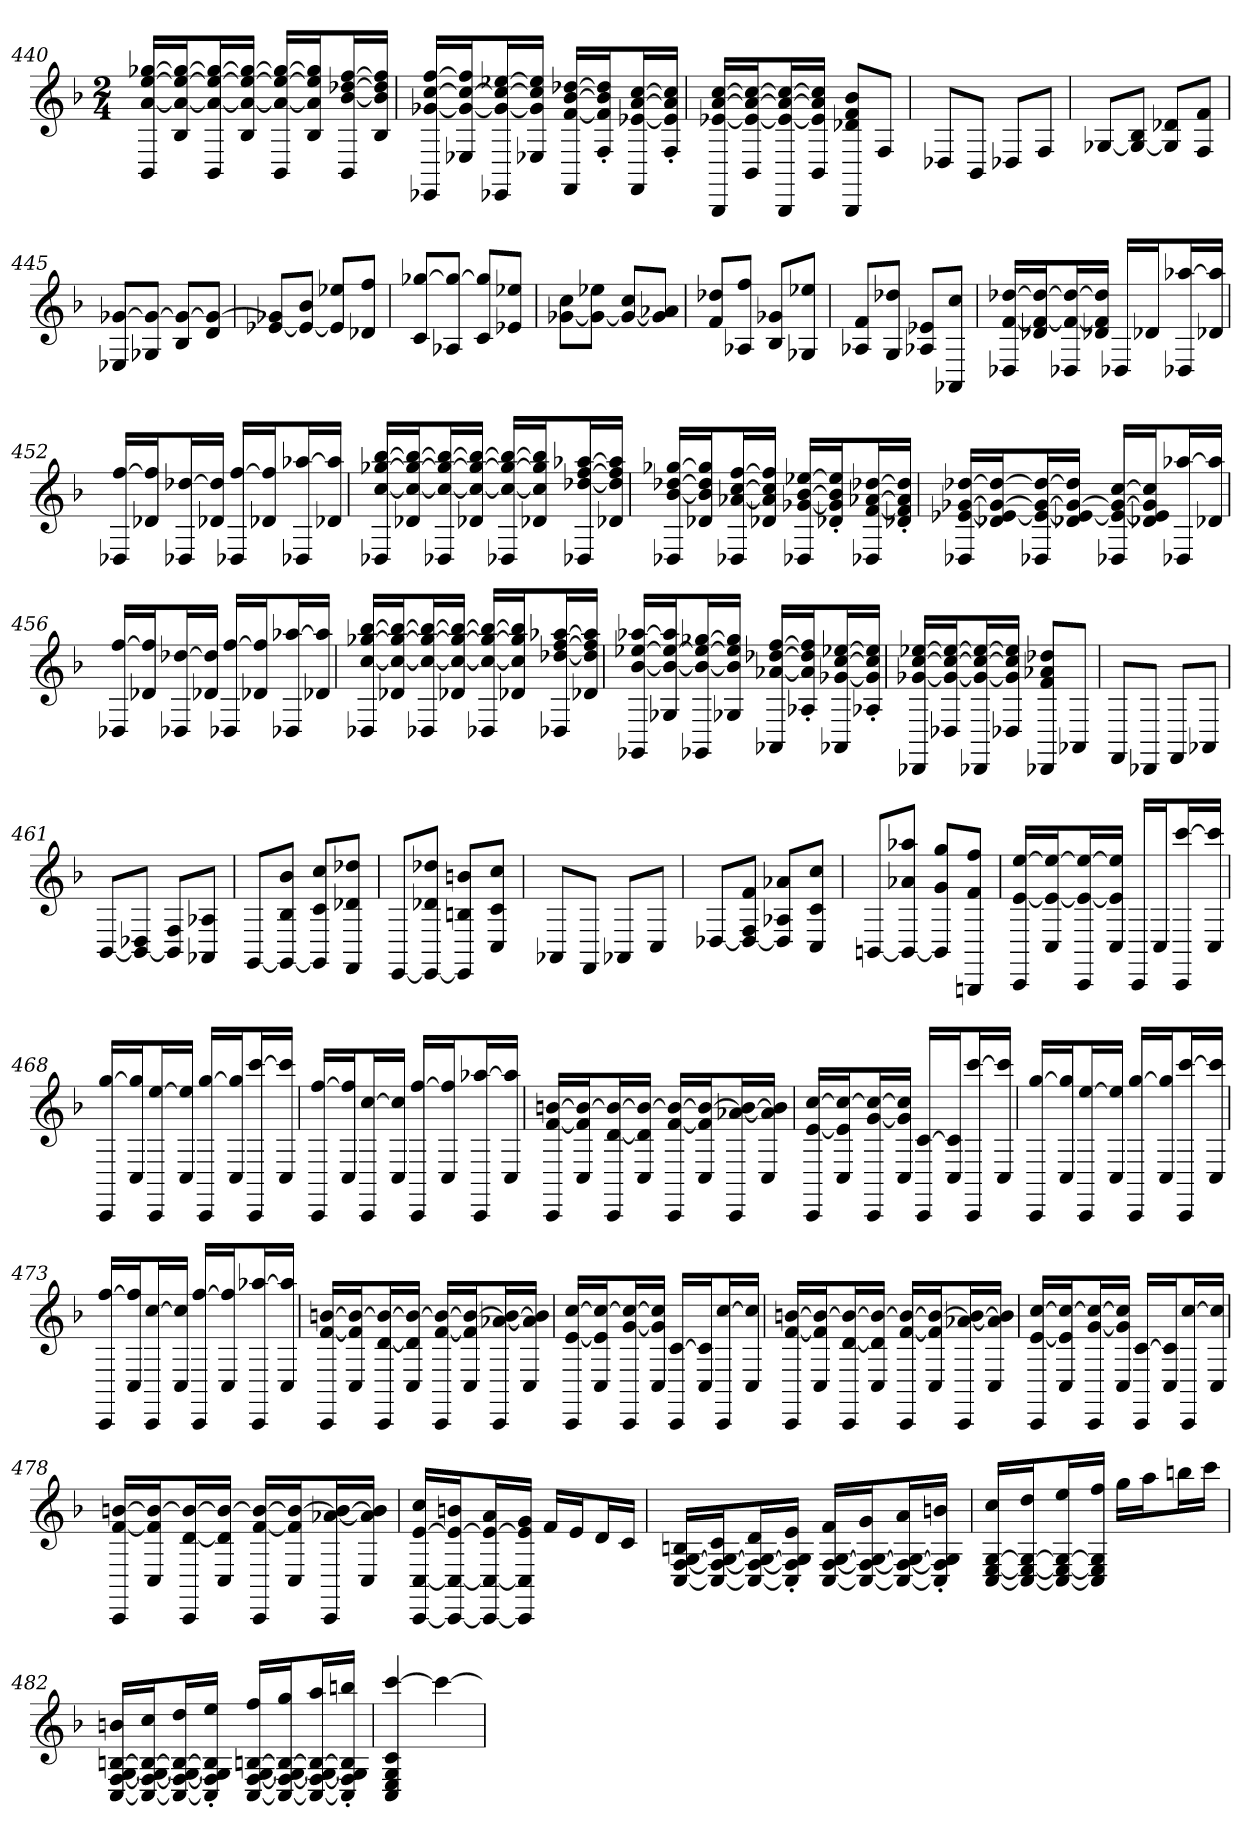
**kern
*part1
*staff1
*clefG2
*k[b-]
*F:
*M2/4
=440
16BB- [16a [16ee [16gg-XLL
16B- 16a_ 16ee_ 16gg-_J
16BB- 16a_ 16ee_ 16gg-_L
16B- 16a_ 16ee_ 16gg-_JJ
16BB- 16a_ 16ee_ 16gg-_LL
16B- 16a] 16ee] 16gg-]J
16BB- [16b- [16dd-X [16ffL
16B- 16b-] 16dd-] 16ff]JJ
=441
16EE-X [16g-X [16cc [16ffLL
16E-X 16g-_ 16cc_ 16ff]J
16EE-X 16g-_ 16cc_ [16ee-XL
16E-X 16g-] 16cc] 16ee-]JJ
16FF [16f [16b- [16dd-XLL
16F' 16f]' 16b-]' 16dd-]'J
16FF [16e-X [16a [16ccL
16F' 16e-]' 16a]' 16cc]'JJ
=442
16BBB- [16e-X [16a [16ccLL
16BB- 16e-_ 16a_ 16cc_J
16BBB- 16e-_ 16a_ 16cc_L
16BB- 16e-] 16a] 16cc]JJ
8BBB- 8d-X 8f 8b-L
8FJ
=443
8D-XL
8BB-J
8D-XL
8FJ
=444
[8G-XL
8G-_ 8B-J
8G-] 8d-XL
8F 8fJ
=445
8E-X [8g-XL
8G-X 8g-_J
8B- 8g-_L
8d 8g-_J
=446
[8e-X 8g-X]L
8e-_ 8b-J
8e-] 8ee-XL
8d-X 8ffJ
=447
8c [8gg-XL
8A-X 8gg-_J
8c 8gg-]L
8e-X 8ee-XJ
=448
[8g-X 8ccL
8g-_ 8ee-XJ
8g-_ 8ccL
8g-] 8a-XJ
=449
8f 8dd-XL
8A-X 8ffJ
8B- 8g-XL
8G-X 8ee-XJ
=450
8A-X 8fL
8G 8dd-XJ
8A-X 8e-XL
8AA-X 8ccJ
=451
16D-X [16f [16dd-XLL
16d-X 16f_ 16dd-_J
16D-X 16f_ 16dd-_L
16d-X 16f] 16dd-]JJ
16D-XLL
16d-XJ
16D-X [16aa-XL
16d-X 16aa-]JJ
=452
16D-X [16ffLL
16d-X 16ff]J
16D-X [16dd-XL
16d-X 16dd-]JJ
16D-X [16ffLL
16d-X 16ff]J
16D-X [16aa-XL
16d-X 16aa-]JJ
=453
16D-X [16cc [16gg-X [16bb-LL
16d-X 16cc_ 16gg-_ 16bb-_J
16D-X 16cc_ 16gg-_ 16bb-_L
16d-X 16cc_ 16gg-_ 16bb-_JJ
16D-X 16cc_ 16gg-_ 16bb-_LL
16d-X 16cc] 16gg-] 16bb-]J
16D-X [16dd-X [16ff [16aa-XL
16d-X 16dd-] 16ff] 16aa-]JJ
=454
16D-X [16b- [16dd-X [16gg-XLL
16d-X 16b-] 16dd-] 16gg-]J
16D-X [16a-X [16cc [16ffL
16d-X 16a-] 16cc] 16ff]JJ
16D-X [16g-X [16b- [16ee-XLL
16d-X' 16g-]' 16b-]' 16ee-]'J
16D-X [16f [16a-X [16dd-XL
16d-X' 16f]' 16a-]' 16dd-]'JJ
=455
16D-X [16e-X [16g-X [16dd-XLL
16d-X 16e-_ 16g-_ 16dd-_J
16D-X 16e-_ 16g-_ 16dd-_L
16d-X 16e-_ 16g-_ 16dd-]JJ
16D-X 16e-_ 16g-_ [16ccLL
16d-X 16e-] 16g-] 16cc]J
16D-X [16aa-XL
16d-X 16aa-]JJ
=456
16D-X [16ffLL
16d-X 16ff]J
16D-X [16dd-XL
16d-X 16dd-]JJ
16D-X [16ffLL
16d-X 16ff]J
16D-X [16aa-XL
16d-X 16aa-]JJ
=457
16D-X [16cc [16gg-X [16bb-LL
16d-X 16cc_ 16gg-_ 16bb-_J
16D-X 16cc_ 16gg-_ 16bb-_L
16d-X 16cc_ 16gg-_ 16bb-_JJ
16D-X 16cc_ 16gg-_ 16bb-_LL
16d-X 16cc] 16gg-] 16bb-]J
16D-X [16dd-X [16ff [16aa-XL
16d-X 16dd-] 16ff] 16aa-]JJ
=458
16GG-X [16b- [16ee-X [16aa-XLL
16G-X 16b-_ 16ee-_ 16aa-]J
16GG-X 16b-_ 16ee-_ [16gg-XL
16G-X 16b-] 16ee-] 16gg-]JJ
16AA-X [16a-X [16dd-X [16ffLL
16A-X' 16a-]' 16dd-]' 16ff]'J
16AA-X [16g-X [16cc [16ee-XL
16A-X' 16g-]' 16cc]' 16ee-]'JJ
=459
16DD-X [16g-X [16cc [16ee-XLL
16D-X 16g-_ 16cc_ 16ee-_J
16DD-X 16g-_ 16cc_ 16ee-_L
16D-X 16g-] 16cc] 16ee-]JJ
8DD-X 8f 8a-X 8dd-XL
8AA-XJ
=460
8FFL
8DD-XJ
8FFL
8AA-XJ
=461
[8BB-L
8BB-_ 8D-XJ
8BB-] 8FL
8AA-X 8A-XJ
=462
[8GGL
8GG_ 8B- 8b-J
8GG] 8c 8ccL
8FF 8d-X 8dd-XJ
=463
[8EEL
8EE_ 8d-X 8dd-XJ
8EE] 8Bn 8bnL
8C 8c 8ccJ
=464
8AA-XL
8FFJ
8AA-XL
8CJ
=465
[8D-XL
8D-_ 8F 8fJ
8D-] 8A-X 8a-XL
8C 8c 8ccJ
=466
[8BBnL
8BB_ 8a-X 8aa-XJ
8BB] 8g 8ggL
8BBBn 8f 8ffJ
=467
16CC [16e [16eeLL
16C 16e_ 16ee_J
16CC 16e_ 16ee_L
16C 16e] 16ee]JJ
16CCLL
16CJ
16CC [16cccL
16C 16ccc]JJ
=468
16CC [16ggLL
16C 16gg]J
16CC [16eeL
16C 16ee]JJ
16CC [16ggLL
16C 16gg]J
16CC [16cccL
16C 16ccc]JJ
=469
16CC [16ffLL
16C 16ff]J
16CC [16ccL
16C 16cc]JJ
16CC [16ffLL
16C 16ff]J
16CC [16aa-XL
16C 16aa-]JJ
=470
16CC [16f [16bnLL
16C 16f] 16b_J
16CC [16d 16b_L
16C 16d] 16b_JJ
16CC [16f 16b_LL
16C 16f] 16b_J
16CC [16a-X 16b_L
16C 16a-] 16b]JJ
=471
16CC [16e [16ccLL
16C 16e] 16cc_J
16CC [16g 16cc_L
16C 16g] 16cc]JJ
16CC [16cLL
16C 16c]J
16CC [16cccL
16C 16ccc]JJ
=472
16CC [16ggLL
16C 16gg]J
16CC [16eeL
16C 16ee]JJ
16CC [16ggLL
16C 16gg]J
16CC [16cccL
16C 16ccc]JJ
=473
16CC [16ffLL
16C 16ff]J
16CC [16ccL
16C 16cc]JJ
16CC [16ffLL
16C 16ff]J
16CC [16aa-XL
16C 16aa-]JJ
=474
16CC [16f [16bnLL
16C 16f] 16b_J
16CC [16d 16b_L
16C 16d] 16b_JJ
16CC [16f 16b_LL
16C 16f] 16b_J
16CC [16a-X 16b_L
16C 16a-] 16b]JJ
=475
16CC [16e [16ccLL
16C 16e] 16cc_J
16CC [16g 16cc_L
16C 16g] 16cc]JJ
16CC [16cLL
16C 16c]J
16CC [16ccL
16C 16cc]JJ
=476
16CC [16f [16bnLL
16C 16f] 16b_J
16CC [16d 16b_L
16C 16d] 16b_JJ
16CC [16f 16b_LL
16C 16f] 16b_J
16CC [16a-X 16b_L
16C 16a-] 16b]JJ
=477
16CC [16e [16ccLL
16C 16e] 16cc_J
16CC [16g 16cc_L
16C 16g] 16cc]JJ
16CC [16cLL
16C 16c]J
16CC [16ccL
16C 16cc]JJ
=478
16CC [16f [16bnLL
16C 16f] 16b_J
16CC [16d 16b_L
16C 16d] 16b_JJ
16CC [16f 16b_LL
16C 16f] 16b_J
16CC [16a-X 16b_L
16C 16a-] 16b]JJ
=479
[16CC [16C [16e 16ccLL
16CC_ 16C_ 16e_ 16bnJ
16CC_ 16C_ 16e_ 16aL
16CC] 16C] 16e] 16gJJ
16fLL
16eJ
16dL
16cJJ
=480
[16C [16F [16G 16BnLL
16C_ 16F_ 16G_ 16cJ
16C_ 16F_ 16G_ 16dL
16C]' 16F]' 16G]' 16e'JJ
[16C [16F [16G 16fLL
16C_ 16F_ 16G_ 16gJ
16C_ 16F_ 16G_ 16aL
16C]' 16F]' 16G]' 16bn'JJ
=481
[16C [16E [16G 16ccLL
16C_ 16E_ 16G_ 16ddJ
16C_ 16E_ 16G_ 16eeL
16C] 16E] 16G] 16ffJJ
16ggLL
16aaJ
16bbnL
16cccJJ
=482
[16C [16F [16G [16Bn 16bnLL
16C_ 16F_ 16G_ 16B_ 16ccJ
16C_ 16F_ 16G_ 16B_ 16ddL
16C]' 16F]' 16G]' 16B]' 16ee'JJ
[16C [16F [16G [16Bn 16ffLL
16C_ 16F_ 16G_ 16B_ 16ggJ
16C_ 16F_ 16G_ 16B_ 16aaL
16C]' 16F]' 16G]' 16B]' 16bbn'JJ
=483
4C 4E 4G 4c [4ccc
4ccc_
=
*-
